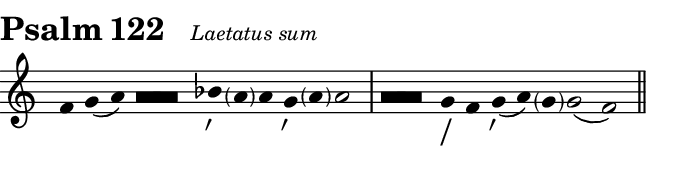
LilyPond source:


\include "norms.ly"

%
% Psalm Title
\markup {
    \fontsize #3 \bold { Psalm 122 }
    \hspace #2
    \fontsize #-1 \italic { Laetatus sum }
}

%
% Chant Line

\score {
  \new Staff \relative g'  {
        \cadenzaOn
        \stemOff 
        \tallParens
        f4 g (a) \longbar -2 bes_\markup{ \tick } \parenthesize a a g_\markup { \tick } \parenthesize a a2 \bar "|" 
        \longbar -2 g4_\markup { \bigslash } f g_\markup{ \tick } (a) \parenthesize g g2 (f2) \bar "||"
  }
}


